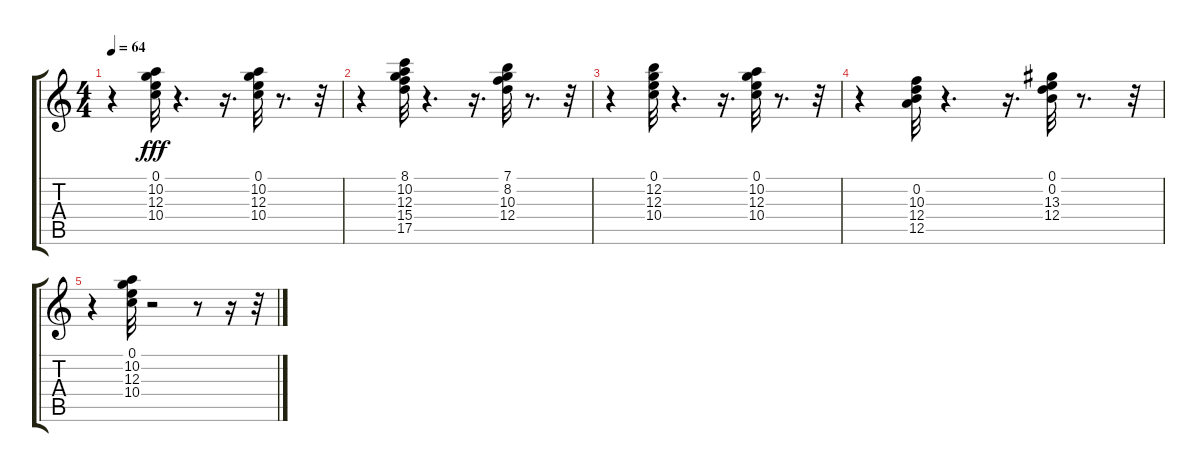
\track "" {instrument acousticguitarnylon}
\staff {score tabs}
\tuning (E4 B3 G3 D3 A2 E2) {hide}
\ts (4 4)
\tempo 64
\clef g2
\ks c
r.4{dy fff} (0.1 10.2 12.3 10.4).32 r.4{d} r.16{d} (0.1 10.2 12.3 10.4).32 r.8{d} r.32 |
r.4 (8.1 10.2 12.3 15.4 17.5).32 r.4{d} r.16{d} (7.1 8.2 10.3 12.4).32 r.8{d} r.32 |
r.4 (0.1 12.2 12.3 10.4).32 r.4{d} r.16{d} (0.1 10.2 12.3 10.4).32 r.8{d} r.32 |
r.4 (0.2 10.3 12.4 12.5).32 r.4{d} r.16{d} (0.1 0.2 13.3 12.4).32 r.8{d} r.32 |
r.4 (0.1 10.2 12.3 10.4).32 r.2 r.8 r.16 r.32
